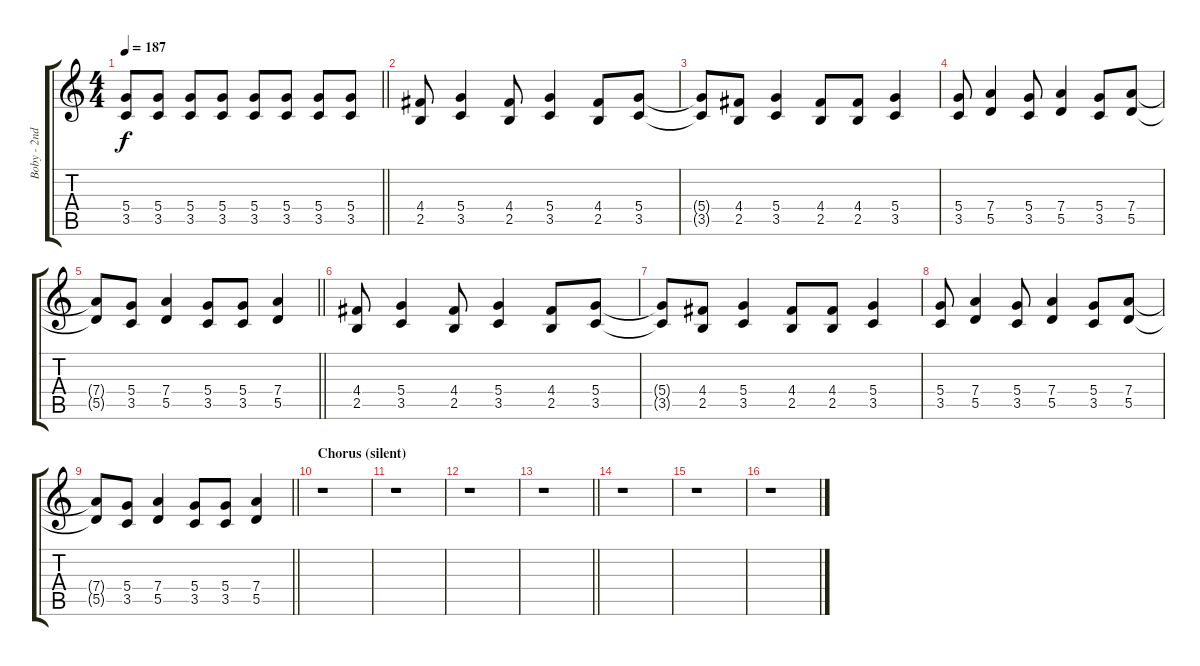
\track ("Boby - 2nd Guitar" "Boby - 2nd") {instrument distortionguitar}
\staff {score tabs}
\tuning (E4 B3 G3 D3 A2 E2) {hide}
\ts (4 4)
\tempo 187
\clef g2
\barLineRight lightlight
\ks c
(5.4 3.5).8{dy f} (5.4 3.5).8 (5.4 3.5).8 (5.4 3.5).8 (5.4 3.5).8 (5.4 3.5).8 (5.4 3.5).8 (5.4 3.5).8 |
(4.4 2.5).8 (5.4 3.5).4 (4.4 2.5).8 (5.4 3.5).4 (4.4 2.5).8 (5.4 3.5).8 |
(5.4{t} 3.5{t}).8 (4.4 2.5).8 (5.4 3.5).4 (4.4 2.5).8 (4.4 2.5).8 (5.4 3.5).4 |
(5.4 3.5).8 (7.4 5.5).4 (5.4 3.5).8 (7.4 5.5).4 (5.4 3.5).8 (7.4 5.5).8 |
\barLineRight lightlight
(7.4{t} 5.5{t}).8 (5.4 3.5).8 (7.4 5.5).4 (5.4 3.5).8 (5.4 3.5).8 (7.4 5.5).4 |
(4.4 2.5).8 (5.4 3.5).4 (4.4 2.5).8 (5.4 3.5).4 (4.4 2.5).8 (5.4 3.5).8 |
(5.4{t} 3.5{t}).8 (4.4 2.5).8 (5.4 3.5).4 (4.4 2.5).8 (4.4 2.5).8 (5.4 3.5).4 |
(5.4 3.5).8 (7.4 5.5).4 (5.4 3.5).8 (7.4 5.5).4 (5.4 3.5).8 (7.4 5.5).8 |
\barLineRight lightlight
(7.4{t} 5.5{t}).8 (5.4 3.5).8 (7.4 5.5).4 (5.4 3.5).8 (5.4 3.5).8 (7.4 5.5).4 |
\section ("" "Chorus (silent)")
r.1 |
r.1 |
r.1 |
\barLineRight lightlight
r.1 |
r.1 |
r.1 |
r.1
